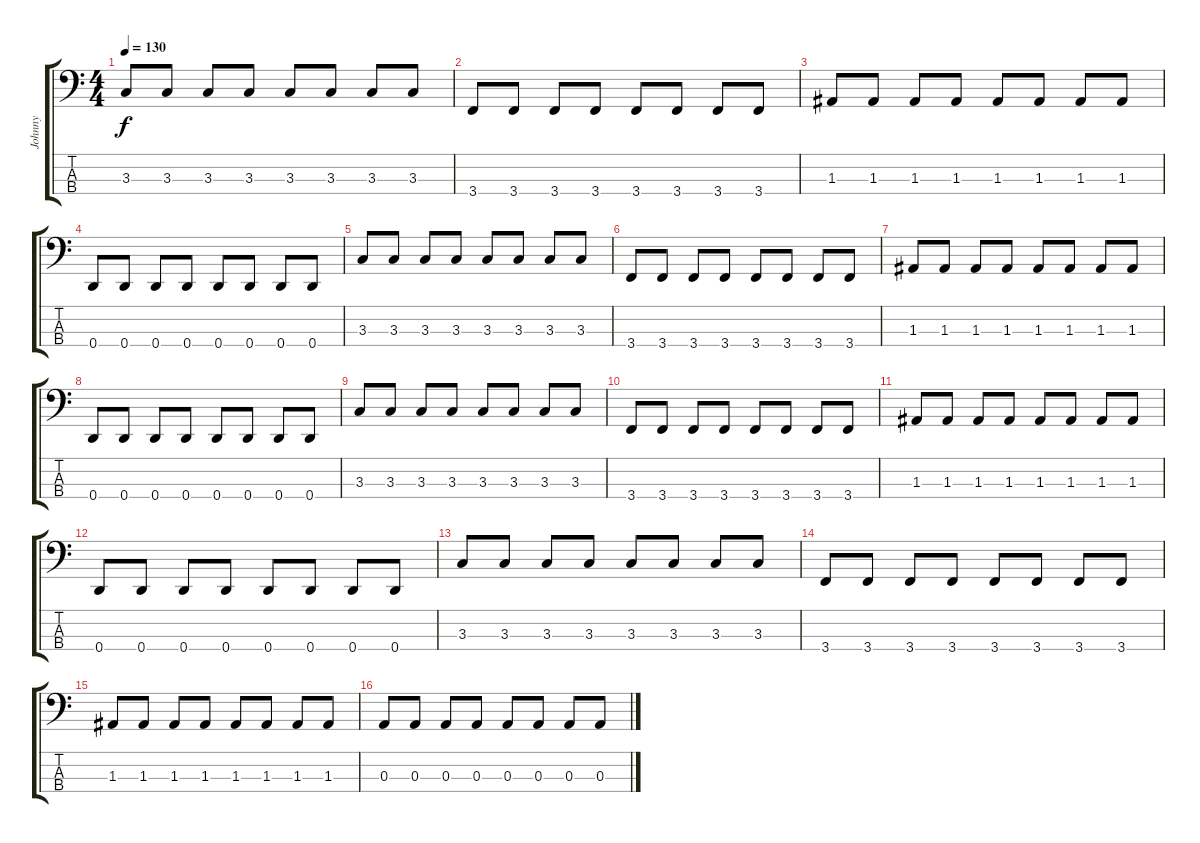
\track ("Johnny" "Johnny") {instrument electricbassfinger}
\staff {score tabs}
\tuning (G2 D2 A1 D1) {hide}
\ts (4 4)
\tempo 130
\clef f4
\ks c
3.3.8{dy f} 3.3.8 3.3.8 3.3.8 3.3.8 3.3.8 3.3.8 3.3.8 |
3.4.8 3.4.8 3.4.8 3.4.8 3.4.8 3.4.8 3.4.8 3.4.8 |
1.3.8 1.3.8 1.3.8 1.3.8 1.3.8 1.3.8 1.3.8 1.3.8 |
0.4.8 0.4.8 0.4.8 0.4.8 0.4.8 0.4.8 0.4.8 0.4.8 |
3.3.8 3.3.8 3.3.8 3.3.8 3.3.8 3.3.8 3.3.8 3.3.8 |
3.4.8 3.4.8 3.4.8 3.4.8 3.4.8 3.4.8 3.4.8 3.4.8 |
1.3.8 1.3.8 1.3.8 1.3.8 1.3.8 1.3.8 1.3.8 1.3.8 |
0.4.8 0.4.8 0.4.8 0.4.8 0.4.8 0.4.8 0.4.8 0.4.8 |
3.3.8 3.3.8 3.3.8 3.3.8 3.3.8 3.3.8 3.3.8 3.3.8 |
3.4.8 3.4.8 3.4.8 3.4.8 3.4.8 3.4.8 3.4.8 3.4.8 |
1.3.8 1.3.8 1.3.8 1.3.8 1.3.8 1.3.8 1.3.8 1.3.8 |
0.4.8 0.4.8 0.4.8 0.4.8 0.4.8 0.4.8 0.4.8 0.4.8 |
3.3.8 3.3.8 3.3.8 3.3.8 3.3.8 3.3.8 3.3.8 3.3.8 |
3.4.8 3.4.8 3.4.8 3.4.8 3.4.8 3.4.8 3.4.8 3.4.8 |
1.3.8 1.3.8 1.3.8 1.3.8 1.3.8 1.3.8 1.3.8 1.3.8 |
0.3.8 0.3.8 0.3.8 0.3.8 0.3.8 0.3.8 0.3.8 0.3.8
